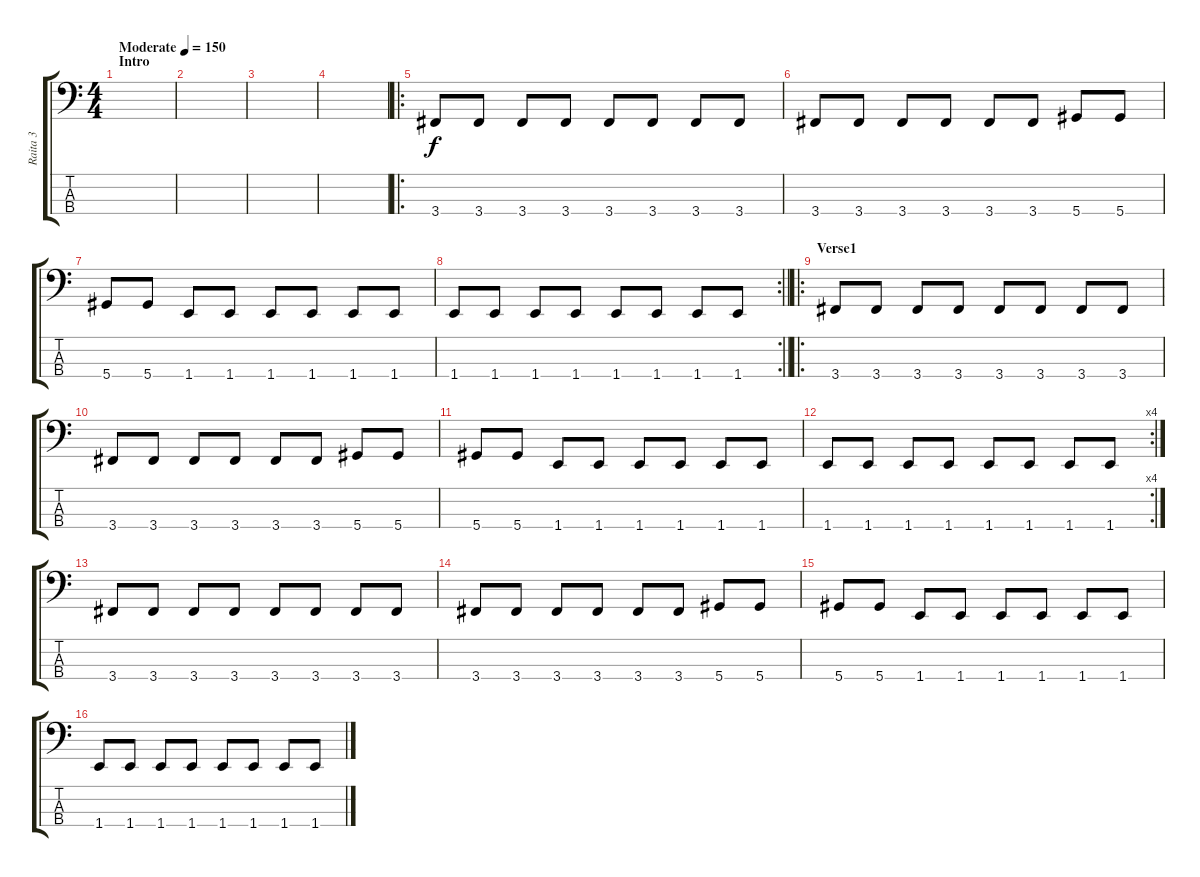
\track ("Raita 3" "Raita 3") {instrument electricbassfinger}
\staff {score tabs}
\tuning (Gb2 Db2 Ab1 Eb1) {hide}
\ts (4 4)
\section ("" "Intro")
\tempo (150 "Moderate")
\clef f4
\ks c
|
|
|
|
\ro
3.4.8 3.4.8 3.4.8 3.4.8 3.4.8 3.4.8 3.4.8 3.4.8 |
3.4.8 3.4.8 3.4.8 3.4.8 3.4.8 3.4.8 5.4.8 5.4.8 |
5.4.8 5.4.8 1.4.8 1.4.8 1.4.8 1.4.8 1.4.8 1.4.8 |
\rc 2
\barLineRight lightlight
1.4.8 1.4.8 1.4.8 1.4.8 1.4.8 1.4.8 1.4.8 1.4.8 |
\ro
\section ("" "Verse1")
3.4.8 3.4.8 3.4.8 3.4.8 3.4.8 3.4.8 3.4.8 3.4.8 |
3.4.8 3.4.8 3.4.8 3.4.8 3.4.8 3.4.8 5.4.8 5.4.8 |
5.4.8 5.4.8 1.4.8 1.4.8 1.4.8 1.4.8 1.4.8 1.4.8 |
\rc 4
1.4.8 1.4.8 1.4.8 1.4.8 1.4.8 1.4.8 1.4.8 1.4.8 |
3.4.8 3.4.8 3.4.8 3.4.8 3.4.8 3.4.8 3.4.8 3.4.8 |
3.4.8 3.4.8 3.4.8 3.4.8 3.4.8 3.4.8 5.4.8 5.4.8 |
5.4.8 5.4.8 1.4.8 1.4.8 1.4.8 1.4.8 1.4.8 1.4.8 |
1.4.8 1.4.8 1.4.8 1.4.8 1.4.8 1.4.8 1.4.8 1.4.8
